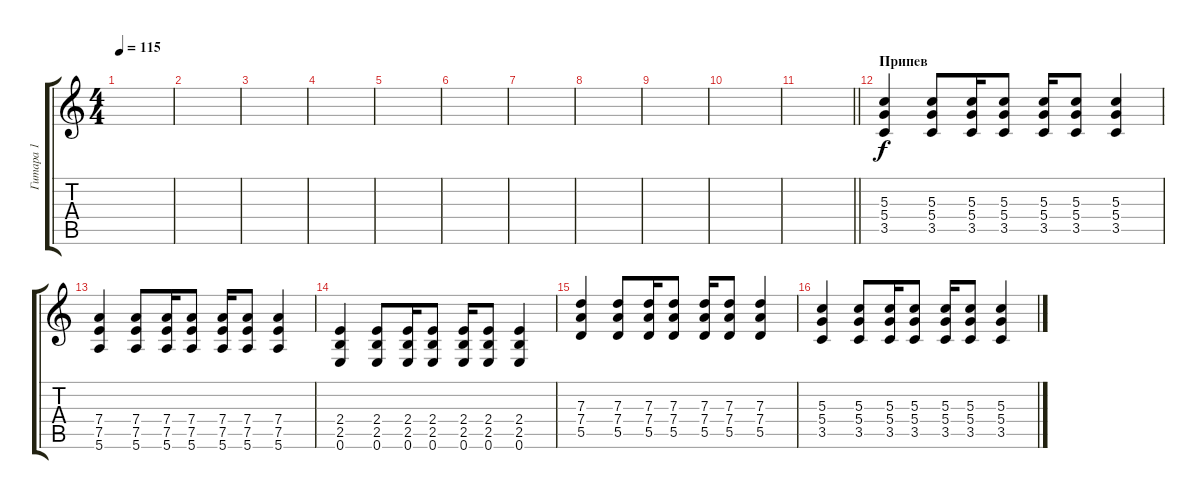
\track ("Гитара 1" "Гитара 1") {instrument electricguitarmuted}
\staff {score tabs}
\tuning (E4 B3 G3 D3 A2 E2) {hide}
\ts (4 4)
\tempo 115
\clef g2
\ks c
|
|
|
|
|
|
|
|
|
|
\barLineRight lightlight
|
\section ("" "Припев")
(5.3 5.4 3.5).4{instrument distortionguitar} (5.3 5.4 3.5).8 (5.3 5.4 3.5).16 (5.3 5.4 3.5).8 (5.3 5.4 3.5).16 (5.3 5.4 3.5).8 (5.3 5.4 3.5).4 |
(7.4 7.5 5.6).4 (7.4 7.5 5.6).8 (7.4 7.5 5.6).16 (7.4 7.5 5.6).8 (7.4 7.5 5.6).16 (7.4 7.5 5.6).8 (7.4 7.5 5.6).4 |
(2.4 2.5 0.6).4 (2.4 2.5 0.6).8 (2.4 2.5 0.6).16 (2.4 2.5 0.6).8 (2.4 2.5 0.6).16 (2.4 2.5 0.6).8 (2.4 2.5 0.6).4 |
(7.3 7.4 5.5).4 (7.3 7.4 5.5).8 (7.3 7.4 5.5).16 (7.3 7.4 5.5).8 (7.3 7.4 5.5).16 (7.3 7.4 5.5).8 (7.3 7.4 5.5).4 |
(5.3 5.4 3.5).4 (5.3 5.4 3.5).8 (5.3 5.4 3.5).16 (5.3 5.4 3.5).8 (5.3 5.4 3.5).16 (5.3 5.4 3.5).8 (5.3 5.4 3.5).4
